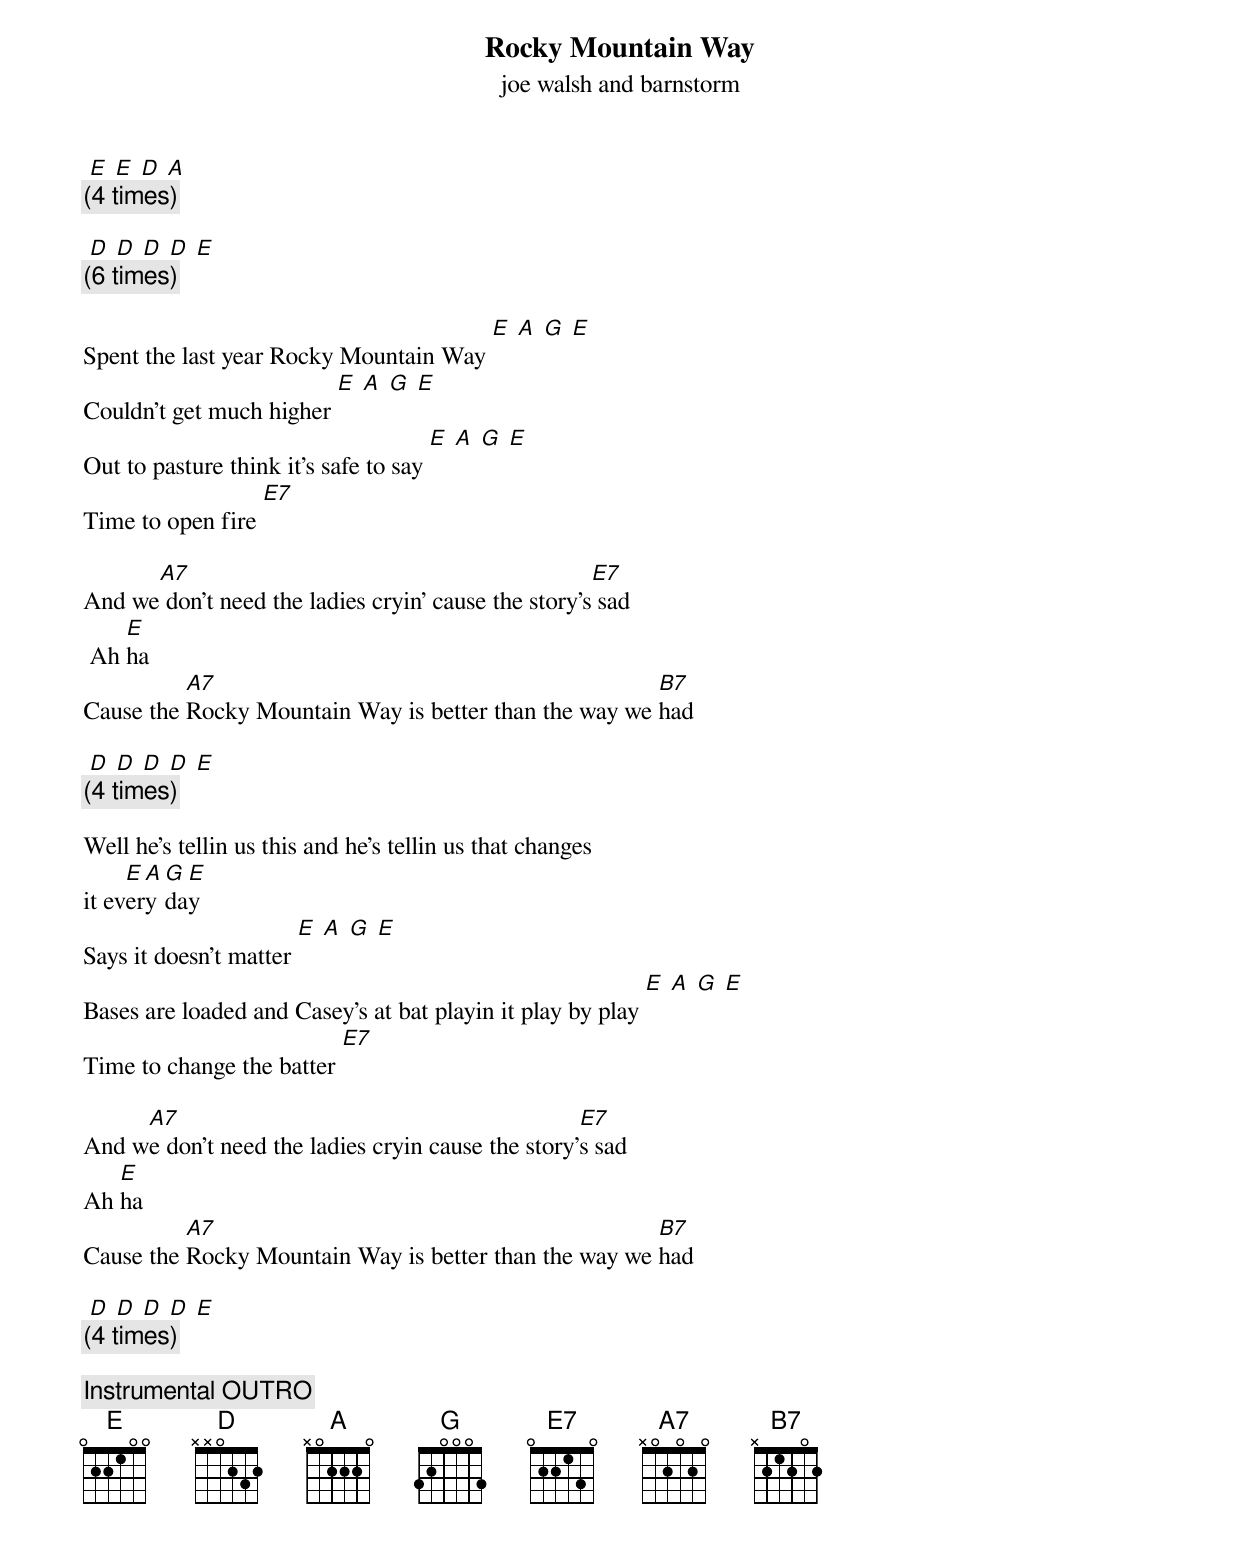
{title: Rocky Mountain Way}
{subtitle: joe walsh and barnstorm}

 [E] [E] [D] [A]
{c:(4 times)}

 [D] [D] [D] [D] [E]
{c:(6 times)}

Spent the last year Rocky Mountain Way [E] [A] [G] [E]
Couldn't get much higher [E] [A] [G] [E]
Out to pasture think it's safe to say [E] [A] [G] [E]
Time to open fire [E7]

And we[A7] don't need the ladies cryin' cause the story's[E7] sad
 Ah [E]ha
Cause the [A7]Rocky Mountain Way is better than the way we [B7]had

 [D] [D] [D] [D] [E]
{c:(4 times)}

Well he's tellin us this and he's tellin us that changes
it ev[E]er[A]y [G]da[E]y
Says it doesn't matter [E] [A] [G] [E]
Bases are loaded and Casey's at bat playin it play by play [E] [A] [G] [E]
Time to change the batter [E7]

And w[A7]e don't need the ladies cryin cause the story'[E7]s sad
Ah [E]ha
Cause the [A7]Rocky Mountain Way is better than the way we [B7]had

 [D] [D] [D] [D] [E]
{c:(4 times)}

{c:Instrumental OUTRO}
